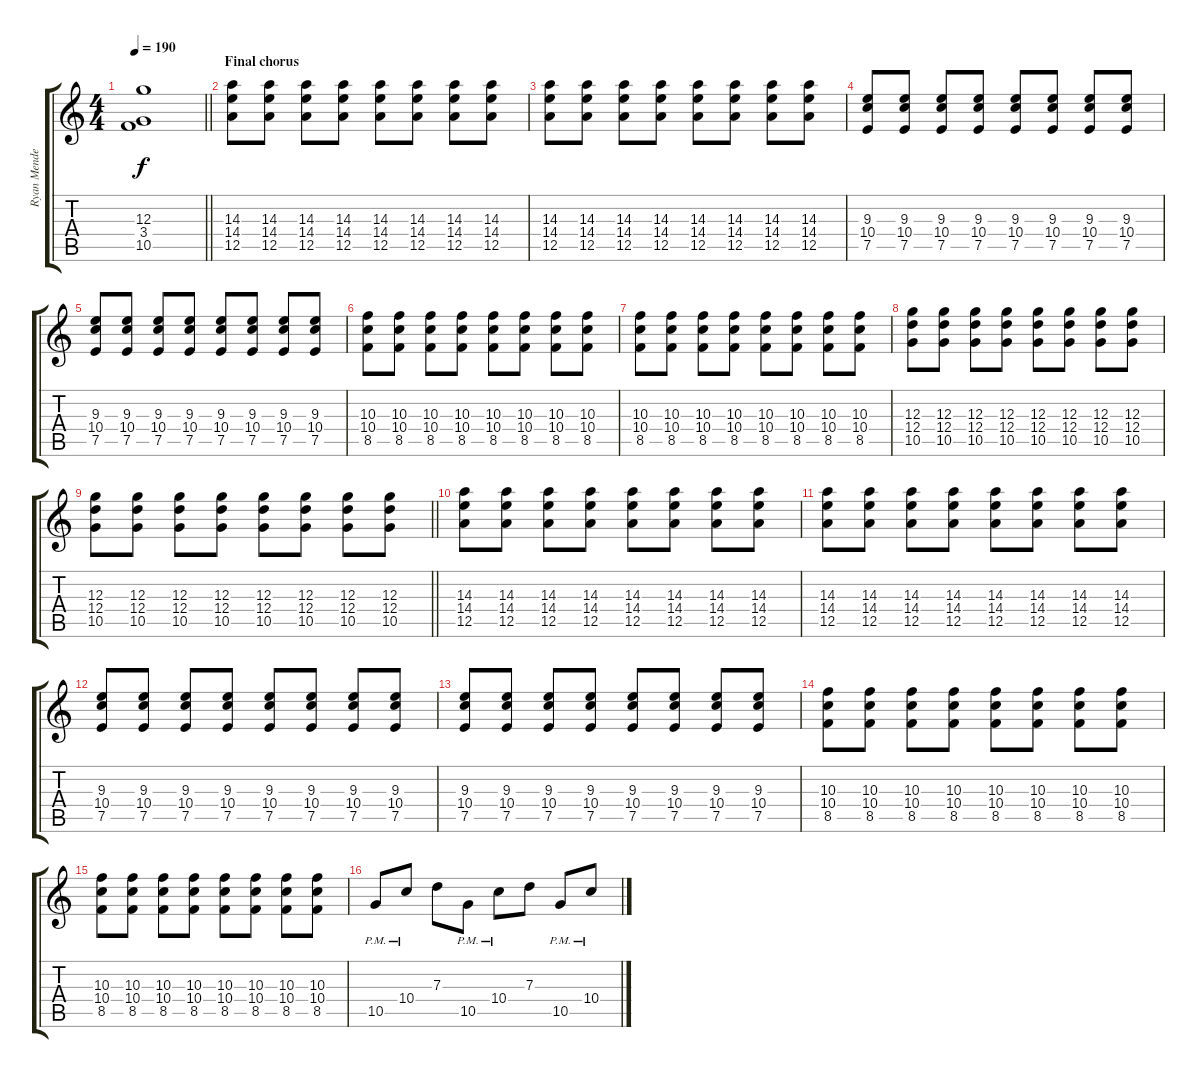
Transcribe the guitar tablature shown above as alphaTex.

\track ("Ryan Mendez" "Ryan Mende") {instrument electricguitarclean}
\staff {score tabs}
\tuning (E4 B3 G3 D3 A2 E2) {hide}
\ts (4 4)
\tempo 190
\clef g2
\barLineRight lightlight
\ks c
(12.3{t} 3.4{t} 10.5{t}).1{dy f} |
\section ("" "Final chorus")
(14.3 14.4 12.5).8{volume 13} (14.3 14.4 12.5).8 (14.3 14.4 12.5).8 (14.3 14.4 12.5).8 (14.3 14.4 12.5).8 (14.3 14.4 12.5).8 (14.3 14.4 12.5).8 (14.3 14.4 12.5).8 |
(14.3 14.4 12.5).8 (14.3 14.4 12.5).8 (14.3 14.4 12.5).8 (14.3 14.4 12.5).8 (14.3 14.4 12.5).8 (14.3 14.4 12.5).8 (14.3 14.4 12.5).8 (14.3 14.4 12.5).8 |
(9.3 10.4 7.5).8 (9.3 10.4 7.5).8 (9.3 10.4 7.5).8 (9.3 10.4 7.5).8 (9.3 10.4 7.5).8 (9.3 10.4 7.5).8 (9.3 10.4 7.5).8 (9.3 10.4 7.5).8 |
(9.3 10.4 7.5).8 (9.3 10.4 7.5).8 (9.3 10.4 7.5).8 (9.3 10.4 7.5).8 (9.3 10.4 7.5).8 (9.3 10.4 7.5).8 (9.3 10.4 7.5).8 (9.3 10.4 7.5).8 |
(10.3 10.4 8.5).8 (10.3 10.4 8.5).8 (10.3 10.4 8.5).8 (10.3 10.4 8.5).8 (10.3 10.4 8.5).8 (10.3 10.4 8.5).8 (10.3 10.4 8.5).8 (10.3 10.4 8.5).8 |
(10.3 10.4 8.5).8 (10.3 10.4 8.5).8 (10.3 10.4 8.5).8 (10.3 10.4 8.5).8 (10.3 10.4 8.5).8 (10.3 10.4 8.5).8 (10.3 10.4 8.5).8 (10.3 10.4 8.5).8 |
(12.3 12.4 10.5).8 (12.3 12.4 10.5).8 (12.3 12.4 10.5).8 (12.3 12.4 10.5).8 (12.3 12.4 10.5).8 (12.3 12.4 10.5).8 (12.3 12.4 10.5).8 (12.3 12.4 10.5).8 |
\barLineRight lightlight
(12.3 12.4 10.5).8 (12.3 12.4 10.5).8 (12.3 12.4 10.5).8 (12.3 12.4 10.5).8 (12.3 12.4 10.5).8 (12.3 12.4 10.5).8 (12.3 12.4 10.5).8 (12.3 12.4 10.5).8 |
(14.3 14.4 12.5).8 (14.3 14.4 12.5).8 (14.3 14.4 12.5).8 (14.3 14.4 12.5).8 (14.3 14.4 12.5).8 (14.3 14.4 12.5).8 (14.3 14.4 12.5).8 (14.3 14.4 12.5).8 |
(14.3 14.4 12.5).8 (14.3 14.4 12.5).8 (14.3 14.4 12.5).8 (14.3 14.4 12.5).8 (14.3 14.4 12.5).8 (14.3 14.4 12.5).8 (14.3 14.4 12.5).8 (14.3 14.4 12.5).8 |
(9.3 10.4 7.5).8 (9.3 10.4 7.5).8 (9.3 10.4 7.5).8 (9.3 10.4 7.5).8 (9.3 10.4 7.5).8 (9.3 10.4 7.5).8 (9.3 10.4 7.5).8 (9.3 10.4 7.5).8 |
(9.3 10.4 7.5).8 (9.3 10.4 7.5).8 (9.3 10.4 7.5).8 (9.3 10.4 7.5).8 (9.3 10.4 7.5).8 (9.3 10.4 7.5).8 (9.3 10.4 7.5).8 (9.3 10.4 7.5).8 |
(10.3 10.4 8.5).8 (10.3 10.4 8.5).8 (10.3 10.4 8.5).8 (10.3 10.4 8.5).8 (10.3 10.4 8.5).8 (10.3 10.4 8.5).8 (10.3 10.4 8.5).8 (10.3 10.4 8.5).8 |
(10.3 10.4 8.5).8 (10.3 10.4 8.5).8 (10.3 10.4 8.5).8 (10.3 10.4 8.5).8 (10.3 10.4 8.5).8 (10.3 10.4 8.5).8 (10.3 10.4 8.5).8 (10.3 10.4 8.5).8 |
10.5{pm}.8 10.4{pm}.8 7.3.8 10.5{pm}.8 10.4{pm}.8 7.3.8 10.5{pm}.8 10.4{pm}.8
